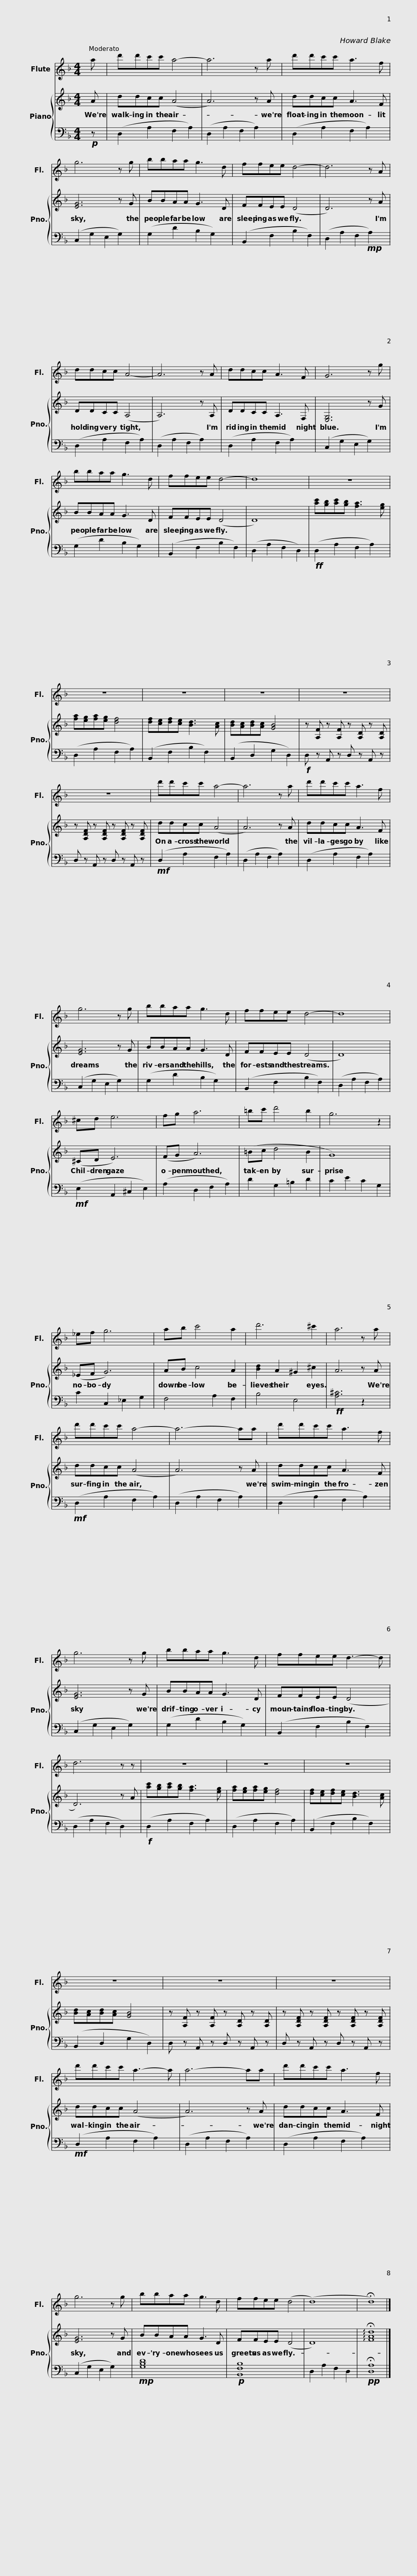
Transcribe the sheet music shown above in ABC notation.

X:1
%%score 1 { 2 | 3 }
L:1/8
M:4/4
I:linebreak $
K:F
V:1 treble
V:2 treble
V:3 bass
V:1
 a | d'd'c'c' a4- | a6 z a | d'd'c'c' a3 f | g6 z g |$ %5
 bbaa g3 d | ffee d4- | d6 z A | ddcc A4- |$ A6 z A | %10
 ddcc A3 F | G6 z g | bbaa g3 d |$ ffee d4- | d8 | %15
 z8 | z8 |$ z8 | z8 | z8 | %20
 z8 |$ d'd'c'c' a4- | a6 z a | d'd'c'c' a3 f | g6 z g |$ %25
 bbaa g3 d | ffee d4- | d8 | ^cd e6 |$ fg a6 | %30
 =bc' d'4 b2 | g6 z2 | _ef g6 | ab c'4 a2 |$ d'6 ^c'2 | %35
 a6 z a | d'd'c'c' a4- | a6- aa | d'd'c'c' a3 f |$ g6 z g | %40
 bbaa g3 d | ffee d3- d | d6 z z |$ z8 | z8 | %45
 z8 | z8 | z8 |$ z8 | d'd'c'c' a3- a | %50
 a6- aa | d'd'c'c' a3 f |$ g6 z g | bbaa g3 d | ffee (d4 | %55
 (d8) | !fermata!d8) |] %57
V:2
 A | ddcc (A4 | A6) z A | ddcc A3 F | [EG]6 z G |$ %5
 BBAA G3 D | FFEE (D4 | D6) z A | DDCC (A,4 |$ A,6) z A, | %10
 DDCC A,3 F, | [E,G,]6 z G | BBAA G3 D |$ FFEE (D4 | D8) | %15
 [ac'][gb][ac'][gb] [fa]3 [eg] | [fa][eg][fa][eg] [df]4 |$ [df][ce][df][ce] [Bd]3 [Ac] | [Bd][Ac][Bd][Ac] [GB]4 | z [A,F] z [A,F] z [A,D] z [A,D] | %20
 z [A,DF] z [A,DF] z [A,DF] z [A,DF] |$ ddcc (A4 | A6) z A | ddcc A3 F | [EG]6 z G |$ %25
 BBAA G3 D | FFEE (D4 | D8) | (^CD E6) |$ (FG A6) | %30
 (=Bc d4 B2 | G8) | (_EF G6) | AB c4 A2 |$ [Bd]2 A2 ^G2 ^c2 | %35
 A6 z A | ddcc (A4 | A6) z A | ddcc A3 F |$ [EG]6 z G | %40
 BBAA G3 D | FFEE (D4 | D6) z A |$ [ac'][gb][ac'][gb] [fa]3 [eg] | [fa][eg][fa][eg] [df]4 | %45
 [df][ce][df][ce] [Bd]3 [Ac] | [Bd][Ac][Bd][Ac] [GB]4 | z [A,F] z [A,F] z [A,D] z [A,D] |$ z [A,DF] z [A,DF] z [A,DF] z [A,DF] | ddcc (A4 | %50
 A6) z A | ddcc A3 F |$ [EG]6 z G | BBAA G3 D | FFEE (D4 | %55
 D8) | !arpeggio!!fermata![FAd]8 |] %57
V:3
!p! z | (D,2 A,2 F,2 A,2) | (D,2 A,2 F,2 A,2) | (D,2 A,2 F,2 A,2) | (C,2 G,2 E,2 G,2) |$ %5
 (G,2 D2 B,2 G,2) | (B,,2 F,2 B,2 F,2) | (D,2 A,2 F,2!mp! A,2) | (D,2 A,2 F,2 A,2) |$ (D,2 A,2 F,2 A,2) | %10
 (D,2 A,2 F,2 A,2) | (C,2 G,2 E,2 G,2) | (G,2 D2 B,2 G,2) |$ (B,,2 F,2 B,2 F,2) | (D,2 A,2 F,2 D,2) | %15
!ff! (D,2 A,2 F,2 A,2) | (D,2 A,2 F,2 A,2) |$ (B,,2 F,2 B,2 F,2) | (B,,2 D,2 G,2 D,2) |!f! D, z A,, z D, z A,, z | %20
 D, z A,, z D, z A,, z |$!mf! (D,2 A,2 F,2 A,2) | (D,2 A,2 F,2 A,2) | (D,2 A,2 F,2 A,2) | (C,2 G,2 E,2 G,2) |$ %25
 (G,2 D2 B,2 G,2) | (B,,2 F,2 B,2 F,2) | (D,2 A,2 F,2 A,2) |!mf! (E,2 A,,2 ^C,2 E,2) |$ (A,2 D,2 F,2 A,2) | %30
 D2 G,2 =B,2 D2 | C2 E2 C2 G,2 | C2 C,2 _E,2 G,2 | F,4 A,2 F,2 |$ B,4 E,4 | %35
!ff! [A,^C]6 z2 |!mf! (D,2 A,2 F,2 A,2) | (D,2 A,2 F,2 A,2) | (D,2 A,2 F,2 A,2) |$ (C,2 G,2 E,2 G,2) | %40
 (G,2 D2 B,2 G,2) | (B,,2 F,2 B,2 F,2) | (D,2 A,2 F,2 D,2) |$!f! (D,2 A,2 F,2 A,2) | (D,2 A,2 F,2 A,2) | %45
 (B,,2 F,2 B,2 F,2) | (B,,2 D,2 G,2 D,2) | D, z A,, z D, z A,, z |$ D, z A,, z D, z A,, z |!mf! (D,2 A,2 F,2 A,2) | %50
 (D,2 A,2 F,2 A,2) | (D,2 A,2 F,2 A,2) |$ (C,2 G,2 E,2 G,2) |!mp! [G,B,D]8 |!p! [B,,F,B,]8 | %55
 D,2 A,2 F,2 D,2 |!pp! !fermata![D,A,]8 |] %57
